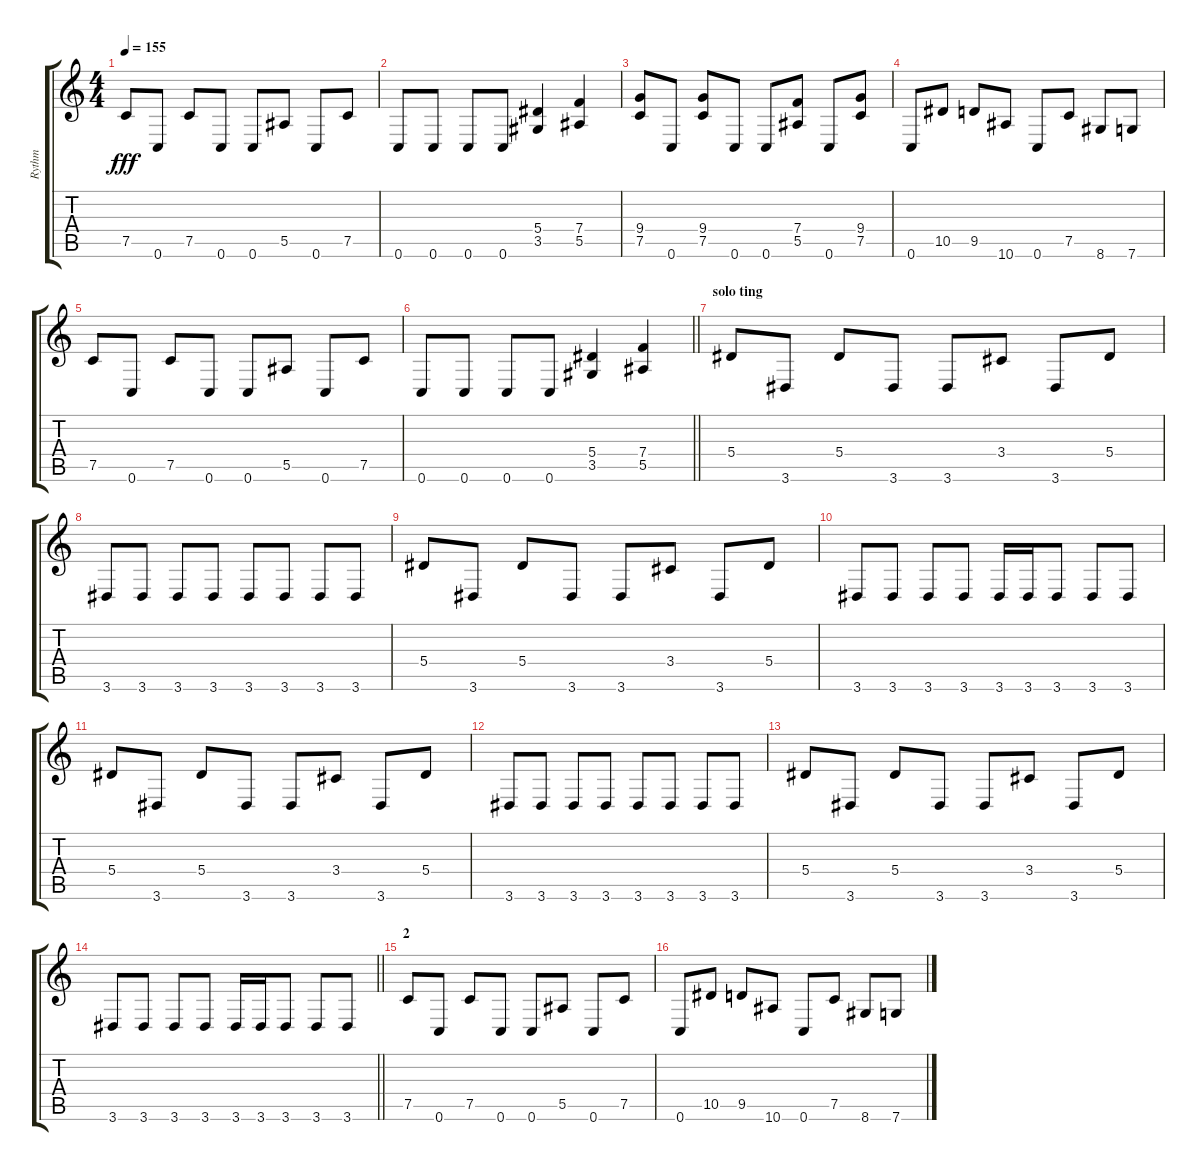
\track ("Rythm" "Rythm") {instrument distortionguitar}
\staff {score tabs}
\tuning (C4 G3 Eb3 Bb2 F2 C2) {hide}
\ts (4 4)
\tempo 155
\clef g2
\ks c
7.5.8{dy fff} 0.6.8 7.5.8 0.6.8 0.6.8 5.5.8 0.6.8 7.5.8 |
0.6.8 0.6.8 0.6.8 0.6.8 (5.4 3.5).4 (7.4 5.5).4 |
(9.4 7.5).8 0.6.8 (9.4 7.5).8 0.6.8 0.6.8 (7.4 5.5).8 0.6.8 (9.4 7.5).8 |
0.6.8 10.5.8 9.5.8 10.6.8 0.6.8 7.5.8 8.6.8 7.6.8 |
7.5.8 0.6.8 7.5.8 0.6.8 0.6.8 5.5.8 0.6.8 7.5.8 |
\barLineRight lightlight
0.6.8 0.6.8 0.6.8 0.6.8 (5.4 3.5).4 (7.4 5.5).4 |
\section ("" "solo ting")
5.4.8 3.6.8 5.4.8 3.6.8 3.6.8 3.4.8 3.6.8 5.4.8 |
3.6.8 3.6.8 3.6.8 3.6.8 3.6.8 3.6.8 3.6.8 3.6.8 |
5.4.8 3.6.8 5.4.8 3.6.8 3.6.8 3.4.8 3.6.8 5.4.8 |
3.6.8 3.6.8 3.6.8 3.6.8 3.6.16 3.6.16 3.6.8 3.6.8 3.6.8 |
5.4.8 3.6.8 5.4.8 3.6.8 3.6.8 3.4.8 3.6.8 5.4.8 |
3.6.8 3.6.8 3.6.8 3.6.8 3.6.8 3.6.8 3.6.8 3.6.8 |
5.4.8 3.6.8 5.4.8 3.6.8 3.6.8 3.4.8 3.6.8 5.4.8 |
\barLineRight lightlight
3.6.8 3.6.8 3.6.8 3.6.8 3.6.16 3.6.16 3.6.8 3.6.8 3.6.8 |
\section ("" "2")
7.5.8 0.6.8 7.5.8 0.6.8 0.6.8 5.5.8 0.6.8 7.5.8 |
0.6.8 10.5.8 9.5.8 10.6.8 0.6.8 7.5.8 8.6.8 7.6.8
